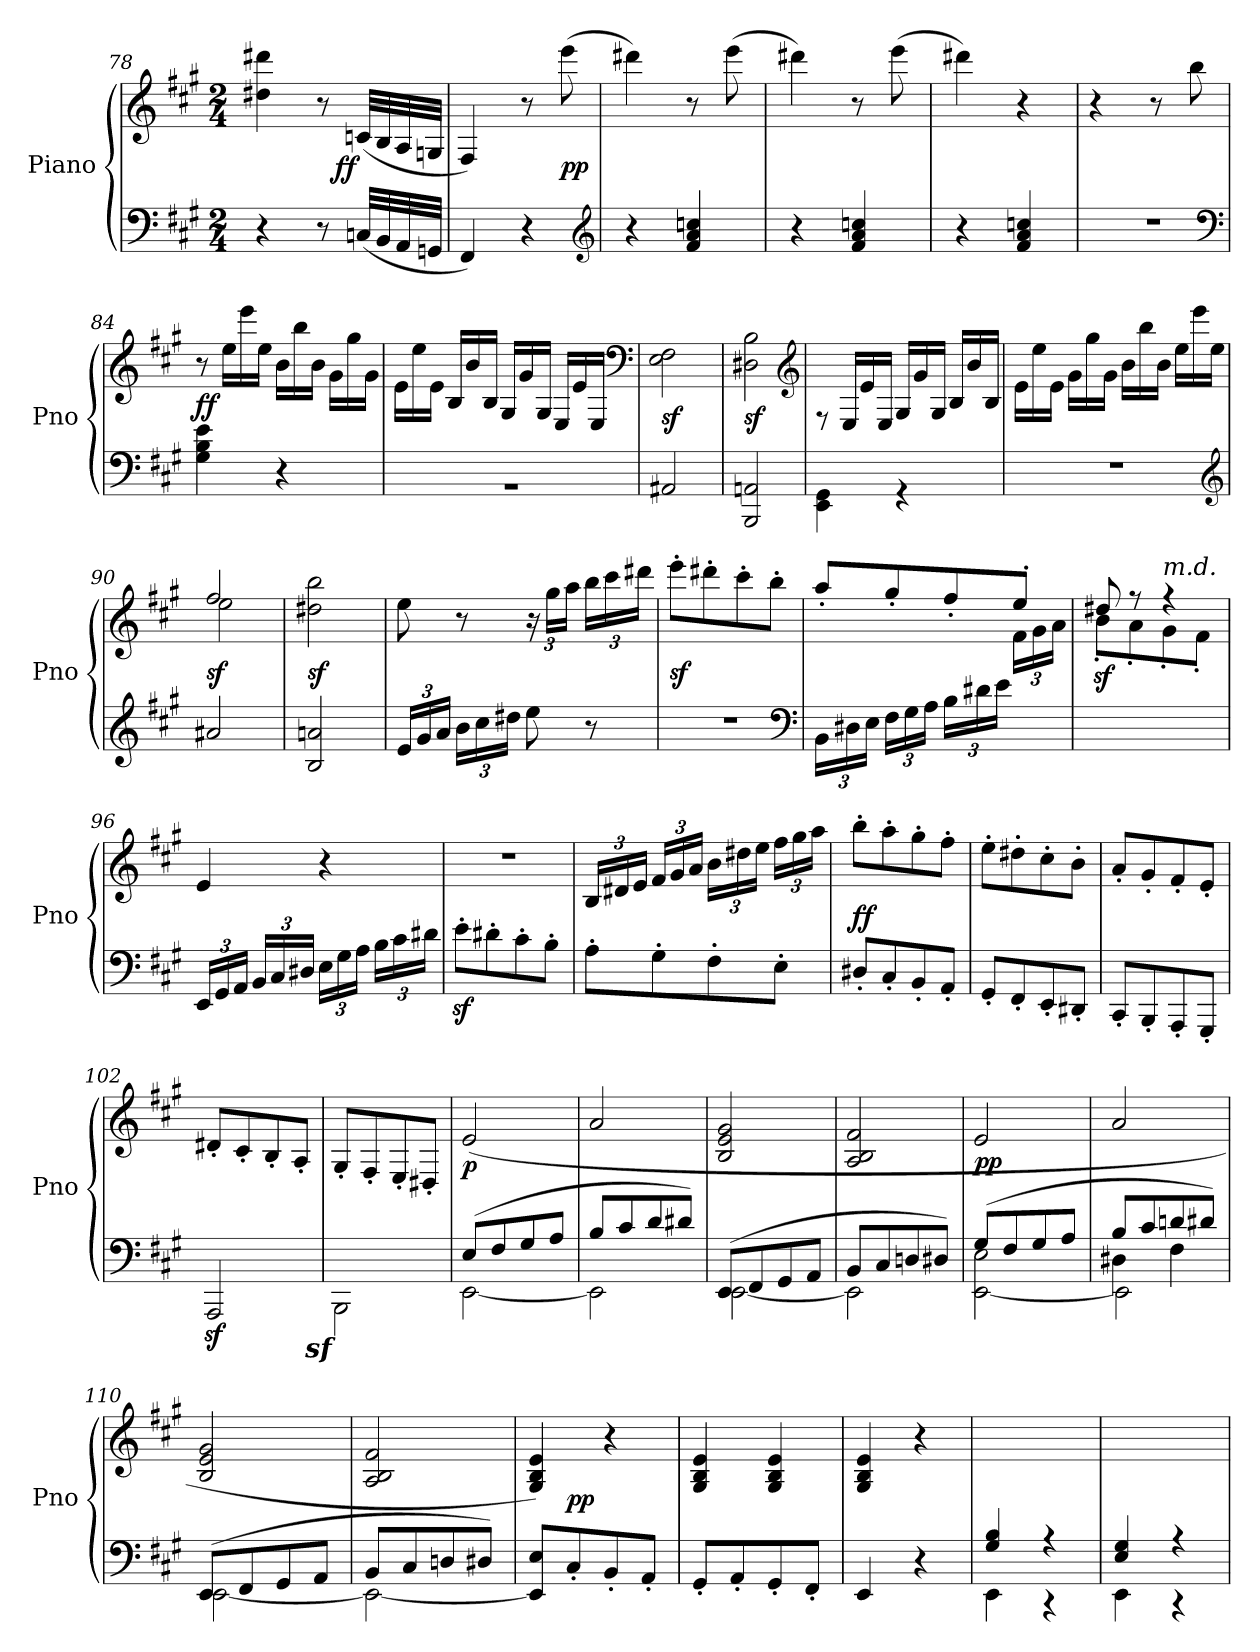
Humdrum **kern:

**kern	**kern	**dynam
*part1	*part1	*part1
*staff2	*staff1	*staff1/2
*I"Piano	*	*
*I'Pno	*	*
*clefF4	*clefG2	*
*k[f#c#g#]	*k[f#c#g#]	*
*A:	*A:	*
*M2/4	*M2/4	*
=78	=78	=78
4r	4dd#X 4ddd#X	.
8r	8r	.
!	!	!LO:DY:rj
(32CnLLL	(32cnLLL	ff
32BB	32B	.
32AA	32A	.
32GGnJJJ	32GnJJJ	.
=79	=79	=79
4FF#)	4F#)	.
4r	8r	.
.	(8eee	pp
*clefG2	*	*
=80	=80	=80
4r	4ddd#X)	.
4f# 4a 4ccn	8r	.
.	(8eee	.
=81	=81	=81
4r	4ddd#X)	.
4f# 4a 4ccn	8r	.
.	(8eee	.
=82	=82	=82
4r	4ddd#X)	.
4f# 4a 4ccn	4r	.
=83	=83	=83
2r	4r	.
.	8r	.
.	8bb	.
*clefF4	*	*
=84	=84	=84
4G# 4B 4e	8r	ff
*	*Xtuplet	*
.	24eeLL	.
.	24eee	.
.	24eeJJ	.
4r	24bLL	.
.	24bb	.
.	24bJJ	.
.	24g#LL	.
.	24gg#	.
.	24g#JJ	.
=85	=85	=85
2rBB	24e\LL	.
.	24ee\	.
.	24e\JJ	.
.	24B/LL	.
.	24b\	.
.	24B/JJ	.
.	24G#/LL	.
.	24g#\	.
.	24G#/JJ	.
.	24E/LL	.
.	24e\	.
.	24E/JJ	.
*	*clefF4	*
=86	=86	=86
2AA#X	2E 2F#	sf
=87	=87	=87
2BBB 2AAn	2D#X 2B	sf
*	*clefG2	*
=88	=88	=88
4EE\ 4GG#\	8rF	.
.	24E/LL	.
.	24e\	.
.	24E/JJ	.
4rGG	24G#/LL	.
.	24g#\	.
.	24G#/JJ	.
.	24B/LL	.
.	24b\	.
.	24B/JJ	.
=89	=89	=89
2r	24e\LL	.
.	24ee\	.
.	24e\JJ	.
.	24g#LL	.
.	24gg#	.
.	24g#JJ	.
.	24bLL	.
.	24bb	.
.	24bJJ	.
.	24eeLL	.
.	24eee	.
.	24eeJJ	.
*clefG2	*	*
=90	=90	=90
*	*^	*
2a#X	2ff#	2ee	sf
*	*v	*v	*
=91	=91	=91
2B 2an	2dd#X 2bb	sf
=92	=92	=92
24eLL	8ee	.
24g#	.	.
24aJJ	.	.
24bLL	8r	.
24cc#	.	.
24dd#XJJ	.	.
*	*tuplet	*
*	*Xbrackettup	*
8ee	24r	.
.	24gg#LL	.
.	24aaJJ	.
8r	24bbLL	.
.	24ccc#	.
.	24ddd#XJJ	.
=93	=93	=93
2r	8eee'L	sf
.	8ddd#X'	.
.	8ccc#'	.
.	8bb'J	.
*clefF4	*	*
=94	=94	=94
*	*^	*
24BB\LL	8aa'>L	4ryy	.
24D#X\	.	.	.
24E\JJ	.	.	.
24F#LL	8gg#'>	.	.
24G#	.	.	.
24AJJ	.	.	.
24BLL	8ff#'>	8ryy	.
24d#X\	.	.	.
24e\JJ	.	.	.
8ryy	8ee'>J	24f#LL	.
.	.	24g#	.
.	.	24aJJ	.
=95	=95	=95	=95
2ryy	8dd#X	8bz<'L	.
.	8rff	8a'	.
!	!LO:TX:a:i:t=m.d.	!	!
.	4rff	8g#'	.
.	.	8f#'J	.
*	*v	*v	*
=96	=96	=96
24EELL	4e	.
24GG#	.	.
24AAJJ	.	.
24BBLL	.	.
24C#	.	.
24D#XJJ	.	.
24ELL	4r	.
24G#	.	.
24AJJ	.	.
24BLL	.	.
24c#	.	.
24d#XJJ	.	.
=97	=97	=97
8ez'L	2r	.
8d#X'	.	.
8c#'	.	.
8B'J	.	.
=98	=98	=98
8A'L	24BLL	.
.	24d#X	.
.	24eJJ	.
8G#'	24f#LL	.
.	24g#	.
.	24aJJ	.
8F#'	24bLL	.
.	24dd#X	.
.	24eeJJ	.
8E'J	24ff#LL	.
.	24gg#	.
.	24aaJJ	.
=99	=99	=99
8D#X'L	8bb'L	ff
8C#'	8aa'	.
8BB'	8gg#'	.
8AA'J	8ff#'J	.
=100	=100	=100
8GG#'L	8ee'L	.
8FF#'	8dd#X'	.
8EE'	8cc#'	.
8DD#X'J	8b'J	.
=101	=101	=101
8CC#'L	8a'L	.
8BBB'	8g#'	.
8AAA'	8f#'	.
8GGG#'J	8e'J	.
=102	=102	=102
2AAAz	8d#X'L	.
.	8c#'	.
.	8B'	.
.	8A'J	.
=103	=103	=103
!LO:DY:rj	!	!
2BBBz\	8G#'</L	.
.	8F#'</	.
.	8E'</	.
.	8D#X'</J	.
=104	=104	=104
*^	*	*
(8EL	[2EE	(>2e	p
8F#	.	.	.
8G#	.	.	.
8AJ	.	.	.
=105	=105	=105	=105
8BL	2EE]	2a	.
8c#	.	.	.
8d	.	.	.
8d#XJ)	.	.	.
=106	=106	=106	=106
(8EEL	[2EE	2B 2e 2g#	.
8FF#	.	.	.
8GG#	.	.	.
8AAJ	.	.	.
=107	=107	=107	=107
8BBL	2EE]	2A 2B 2f#	.
8C#	.	.	.
8Dn	.	.	.
8D#XJ)	.	.	.
=108	=108	=108	=108
(8G#L	[2EE 2E	2e	pp
8F#	.	.	.
8G#	.	.	.
8AJ	.	.	.
=109	=109	=109	=109
*	*^	*	*
8BL	4D#X	2EE\]	2a	.
8c#	.	.	.	.
8dn	4F#	.	.	.
8d#XJ)	.	.	.	.
*	*v	*v	*	*
=110	=110	=110	=110
(8EEL	[2EE	2B 2e 2g#	.
8FF#	.	.	.
8GG#	.	.	.
8AAJ	.	.	.
=111	=111	=111	=111
8BBL	2EE_	2A 2B 2f#	.
8C#	.	.	.
8Dn	.	.	.
8D#XJ)	.	.	.
*v	*v	*	*
=112	=112	=112
*	*^	*
8EE] 8EL	4G# 4B 4e)	8ryy	.
8C#'	.	4.ryy	pp
8BB'	4r	.	.
8AA'J	.	.	.
*	*v	*v	*
=113	=113	=113
8GG#'L	4G# 4B 4e	.
8AA'	.	.
8GG#'	4G# 4B 4e	.
8FF#'J	.	.
=114	=114	=114
4EE	4G# 4B 4e	.
4r	4r	.
=115	=115	=115
*^	*	*
4G# 4B	4EE	2ryy	.
4r	4r	.	.
=116	=116	=116	=116
4E 4G#	4EE	2ryy	.
4r	4r	.	.
*v	*v	*	*
=	=	=
*-	*-	*-
